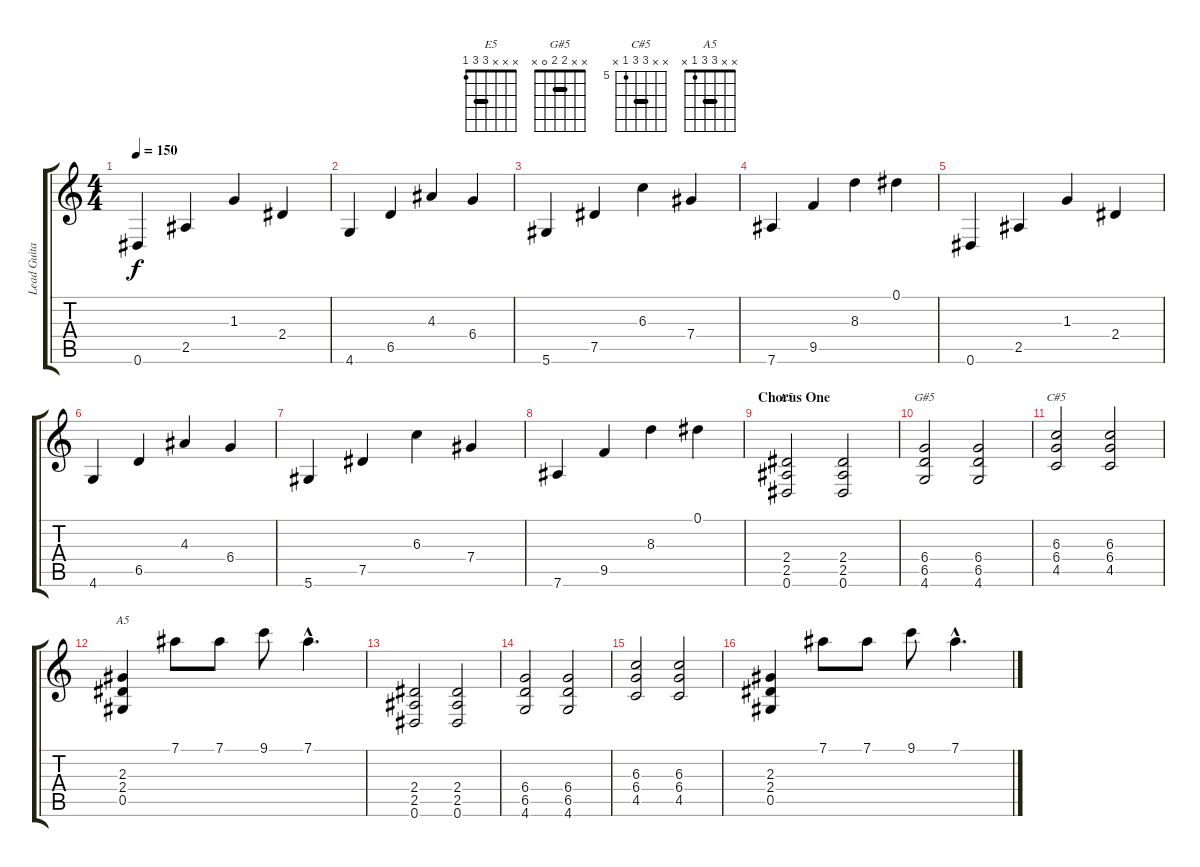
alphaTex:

\track ("Lead Guitar [Rivers Cuomo]" "Lead Guita") {instrument electricguitarmuted}
\staff {score tabs}
\tuning (Eb4 Bb3 Gb3 Db3 Ab2 Eb2) {hide}
\chord ("E5" x x x 3 3 1) {barre 3}
\chord ("G#5" x x 2 2 0 x) {barre 2}
\chord ("C#5" x x 7 7 5 x) {firstfret 5 barre 7}
\chord ("A5" x x 3 3 1 x) {barre 3}
\ts (4 4)
\tempo 150
\clef g2
\ks c
0.6.4{dy f} 2.5.4 1.3.4 2.4.4 |
4.6.4 6.5.4 4.3.4 6.4.4 |
5.6.4 7.5.4 6.3.4 7.4.4 |
7.6.4 9.5.4 8.3.4 0.1.4 |
0.6.4 2.5.4 1.3.4 2.4.4 |
4.6.4 6.5.4 4.3.4 6.4.4 |
5.6.4 7.5.4 6.3.4 7.4.4 |
7.6.4 9.5.4 8.3.4 0.1.4 |
\section ("" "Chorus One")
(2.4 2.5 0.6).2{ch "E5" volume 13 instrument overdrivenguitar} (2.4 2.5 0.6).2 |
(6.4 6.5 4.6).2{ch "G#5"} (6.4 6.5 4.6).2 |
(6.3 6.4 4.5).2{ch "C#5"} (6.3 6.4 4.5).2 |
(2.3 2.4 0.5).4{ch "A5"} 7.1.8 7.1.8 9.1.8 7.1{hac}.4{d} |
(2.4 2.5 0.6).2{volume 13 instrument overdrivenguitar} (2.4 2.5 0.6).2 |
(6.4 6.5 4.6).2 (6.4 6.5 4.6).2 |
(6.3 6.4 4.5).2 (6.3 6.4 4.5).2 |
(2.3 2.4 0.5).4 7.1.8 7.1.8 9.1.8 7.1{hac}.4{d}
